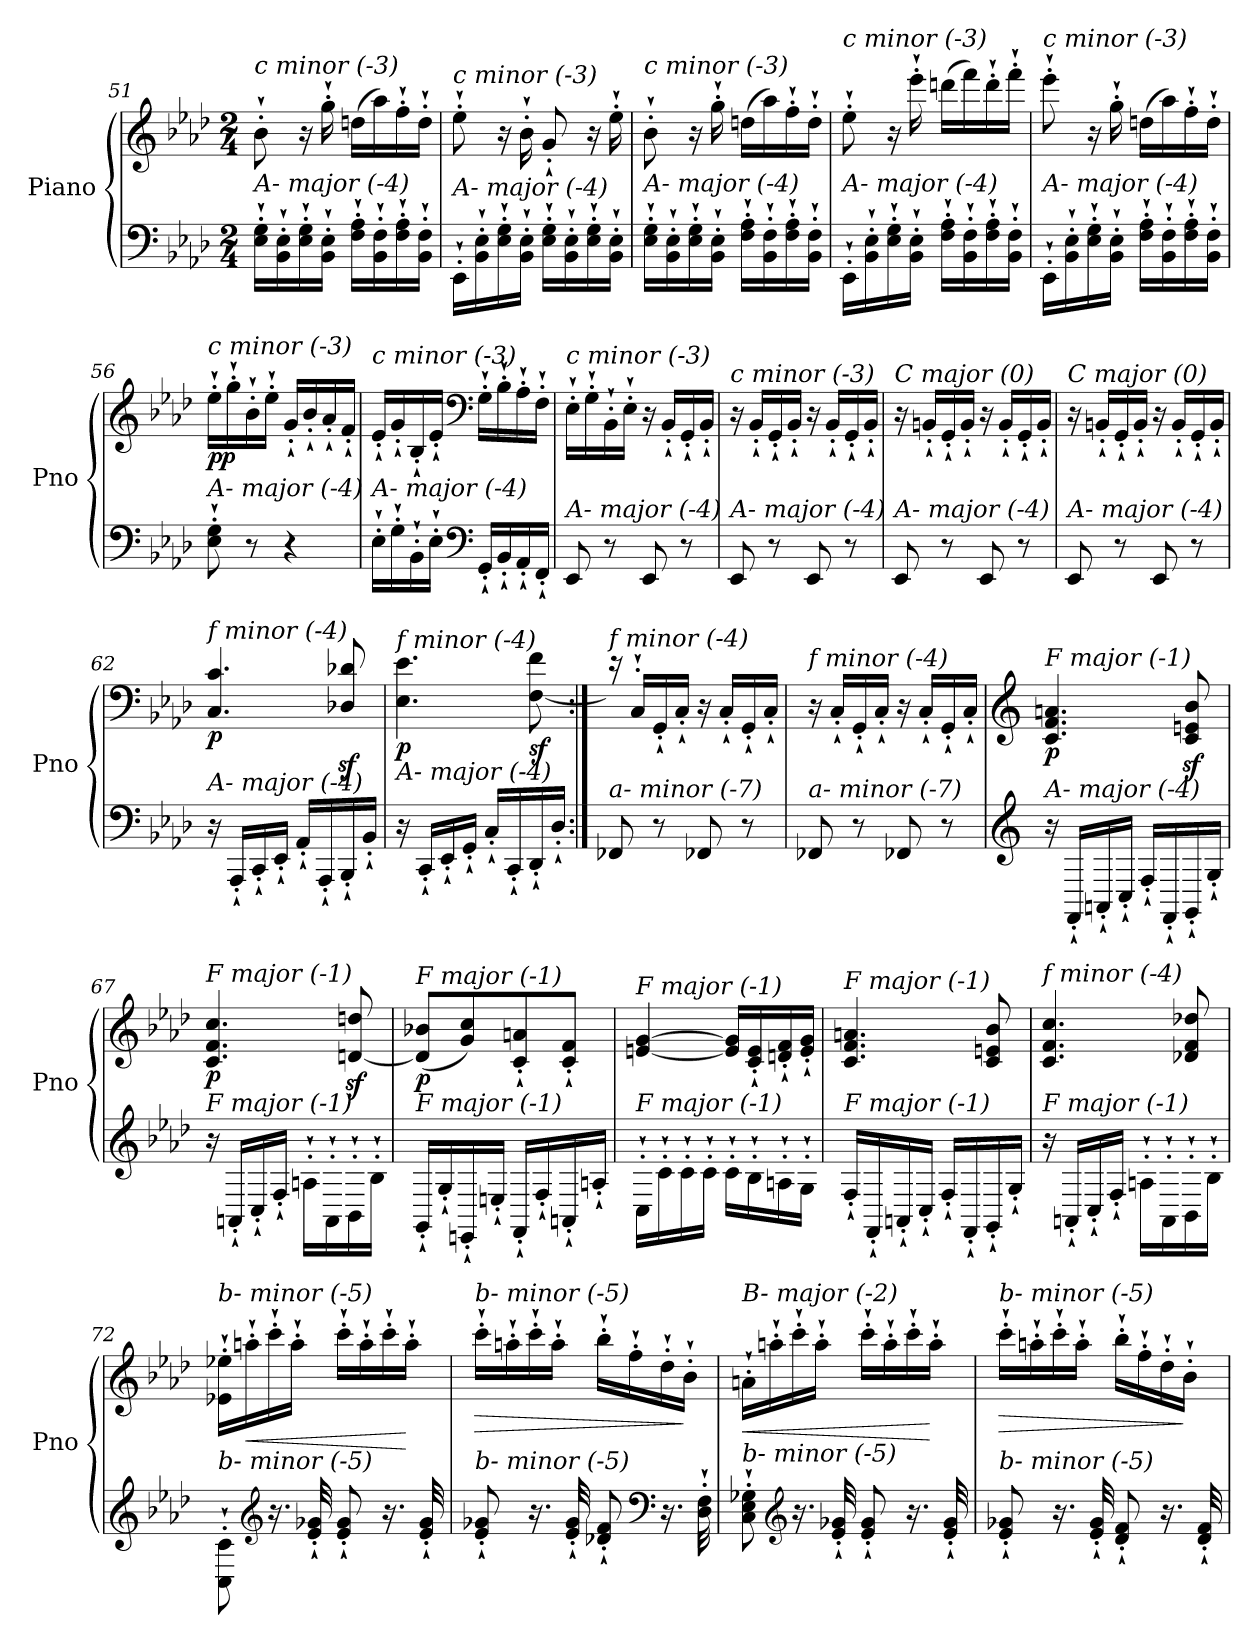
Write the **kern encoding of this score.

**kern	**kern	**dynam
*part1	*part1	*part1
*staff2	*staff1	*staff1/2
*I"Piano	*	*
*I'Pno	*	*
!!LO:LB:g=z
*clefF4	*clefG2	*
*k[b-e-a-d-]	*k[b-e-a-d-]	*
*M2/4	*M2/4	*
=51	=51	=51
!	!LO:TX:i:t=c minor (-3)	!
!LO:TX:i:t=A- major (-4)	!	!
16E-\`' 16G\`'LL	8b-`'\	.
16BB-\`' 16E-\`'	.	.
16E-\`' 16G\`'	16r	.
16BB-\`' 16E-\`'JJ	16gg`'\	.
16F\`' 16A-\`'LL	(16ddn\LL	.
16BB-\`' 16F\`'	16aa-\)	.
16F\`' 16A-\`'	16ff`'\	.
16BB-\`' 16F\`'JJ	16dd`'\JJ	.
=52	=52	=52
!	!LO:TX:i:t=c minor (-3)	!
!LO:TX:i:t=A- major (-4)	!	!
!	!	!LO:DY:b
16EE-`'\LL	8ee-`'\	other-dynamics
16BB-\`' 16E-\`'	.	.
16E-\`' 16G\`'	16r	.
16BB-\`' 16E-\`'JJ	16b-`'\	.
16E-\`' 16G\`'LL	8g`'/	.
16BB-\`' 16E-\`'	.	.
16E-\`' 16G\`'	16r	.
16BB-\`' 16E-\`'JJ	16ee-`'\	.
=53	=53	=53
!	!LO:TX:i:t=c minor (-3)	!
!LO:TX:i:t=A- major (-4)	!	!
16E-\`' 16G\`'LL	8b-`'\	.
16BB-\`' 16E-\`'	.	.
16E-\`' 16G\`'	16r	.
16BB-\`' 16E-\`'JJ	16gg`'\	.
16F\`' 16A-\`'LL	(16ddn\LL	.
16BB-\`' 16F\`'	16aa-\)	.
16F\`' 16A-\`'	16ff`'\	.
16BB-\`' 16F\`'JJ	16dd`'\JJ	.
=54	=54	=54
!	!LO:TX:i:t=c minor (-3)	!
!LO:TX:i:t=A- major (-4)	!	!
16EE-`'\LL	8ee-`'\	.
16BB-\`' 16E-\`'	.	.
16E-\`' 16G\`'	16r	.
16BB-\`' 16E-\`'JJ	16eee-`'\	.
16F\`' 16A-\`'LL	(16dddn\LL	.
16BB-\`' 16F\`'	16fff\)	.
16F\`' 16A-\`'	16ddd`'\	.
16BB-\`' 16F\`'JJ	16fff`'\JJ	.
=55	=55	=55
!	!LO:TX:i:t=c minor (-3)	!
!LO:TX:i:t=A- major (-4)	!	!
16EE-`'\LL	8eee-`'\	.
16BB-\`' 16E-\`'	.	.
16E-\`' 16G\`'	16r	.
16BB-\`' 16E-\`'JJ	16gg`'\	.
16F\`' 16A-\`'LL	(16ddn\LL	.
16BB-\`' 16F\`'	16aa-\)	.
16F\`' 16A-\`'	16ff`'\	.
16BB-\`' 16F\`'JJ	16dd`'\JJ	.
!!LO:LB:g=z
=56	=56	=56
!	!LO:TX:i:t=c minor (-3)	!
!LO:TX:i:t=A- major (-4)	!	!
!	!	!LO:DY:b
8E-\`' 8G\`'	16ee-`'\LL	pp
.	16gg`'\	.
8r	16b-`'\	.
.	16ee-`'\JJ	.
4r	16g`'/LL	.
.	16b-`'/	.
.	16a-`'/	.
.	16f`'/JJ	.
=57	=57	=57
!	!LO:TX:i:t=c minor (-3)	!
!LO:TX:i:t=A- major (-4)	!	!
16E-`'\LL	16e-`'/LL	.
16G`'\	16g`'/	.
16BB-`'\	16B-`'/	.
16E-`'\JJ	16e-`'/JJ	.
*clefF4	*clefF4	*
16GG`'/LL	16G`'\LL	.
16BB-`'/	16B-`'\	.
16AA-`'/	16A-`'\	.
16FF`'/JJ	16F`'\JJ	.
=58	=58	=58
!	!LO:TX:i:t=c minor (-3)	!
!LO:TX:i:t=A- major (-4)	!	!
8EE-/	16E-`'\LL	.
.	16G`'\	.
8r	16BB-`'\	.
.	16E-`'\JJ	.
8EE-/	16r	.
.	16BB-`'/LL	.
8r	16GG`'/	.
.	16BB-`'/JJ	.
=59	=59	=59
!	!LO:TX:i:t=c minor (-3)	!
!LO:TX:i:t=A- major (-4)	!	!
8EE-/	16r	.
.	16BB-`'/LL	.
8r	16GG`'/	.
.	16BB-`'/JJ	.
8EE-/	16r	.
.	16BB-`'/LL	.
8r	16GG`'/	.
.	16BB-`'/JJ	.
=60	=60	=60
!	!LO:TX:i:t=C major (0)	!
!LO:TX:i:t=A- major (-4)	!	!
!	!	!LO:DY:b
8EE-/	16r	other-dynamics
.	16BBn`'/LL	.
8r	16GG`'/	.
.	16BB`'/JJ	.
8EE-/	16r	.
.	16BB`'/LL	.
8r	16GG`'/	.
.	16BB`'/JJ	.
!!LO:LB:g=z
=61	=61	=61
!	!LO:TX:i:t=C major (0)	!
!LO:TX:i:t=A- major (-4)	!	!
8EE-/	16r	.
.	16BBn`'/LL	.
8r	16GG`'/	.
.	16BB`'/JJ	.
8EE-/	16r	.
.	16BB`'/LL	.
8r	16GG`'/	.
.	16BB`'/JJ	.
=62	=62	=62
!	!LO:TX:i:t=f minor (-4)	!
!LO:TX:i:t=A- major (-4)	!	!
!	!	!LO:DY:b
16r	4.C/ 4.c/	p
16AAA-`'/LL	.	.
16CC`'/	.	.
16EE-`'/JJ	.	.
16AA-`'/LL	.	.
16AAA-`'/	.	.
16BBB-`'/	8D-X/z< 8d-X/z<	.
16BB-`'/JJ	.	.
=63	=63	=63
*^	*^	*
!	!	!LO:TX:i:t=f minor (-4)	!	!
!LO:TX:i:t=A- major (-4)	!	!	!	!
!	!	!	!	!LO:DY:b
4.ryy	16r	4.E-\ 4.e-\	4.ryy	p
.	16CC`'/LL	.	.	.
.	16EE-`'/	.	.	.
.	16GG`'/JJ	.	.	.
.	16C`'/LL	.	.	.
.	16CC`'/	.	.	.
!	!	!	!	!LO:DY:b
8ryy	16DD-`'/	8ryy	[8F\ 8f\	sf
.	16D-`'/JJ	.	.	.
=64:|!	=64:|!	=64:|!	=64:|!	=64:|!
!	!	!LO:TX:i:t=f minor (-4)	!	!
!LO:TX:i:t=a- minor (-7)	!	!	!	!
!	!	!	!	!LO:DY:b
8ryy	8FF-Xi/	16r	8Fyy]	other-dynamics
.	.	16C`'/LL	.	.
4.ryy	8r	16GG`'/	4.ryy	.
.	.	16C`'/JJ	.	.
.	8FF-Xi/	16r	.	.
.	.	16C`'/LL	.	.
.	8r	16GG`'/	.	.
.	.	16C`'/JJ	.	.
*v	*v	*	*	*
*	*v	*v	*
=65	=65	=65
!	!LO:TX:i:t=f minor (-4)	!
!LO:TX:i:t=a- minor (-7)	!	!
8FF-Xi/	16r	.
.	16C`'/LL	.
8r	16GG`'/	.
.	16C`'/JJ	.
8FF-Xi/	16r	.
.	16C`'/LL	.
8r	16GG`'/	.
.	16C`'/JJ	.
!!LO:PB:g=z
=66	=66	=66
*clefG2	*clefG2	*
!	!LO:TX:i:t=F major (-1)	!
!LO:TX:i:t=A- major (-4)	!	!
!	!	!LO:DY:b
16r	4.c/ 4.f/ 4.an/	p
16FF`'/LL	.	.
16AAn`'/	.	.
16C`'/JJ	.	.
16F`'/LL	.	.
16FF`'/	.	.
16GG`'/	8c/z> 8en/z> 8b-/z>	.
16G`'/JJ	.	.
=67	=67	=67
!	!LO:TX:i:t=F major (-1)	!
!LO:TX:i:t=F major (-1)	!	!
!	!	!LO:DY:b
16r	4.c/ 4.f/ 4.cc/	p
16AAn`'/LL	.	.
16C`'/	.	.
16F`'/JJ	.	.
16An`'\LL	.	.
16AA`'\	.	.
16BB-`'\	[8dn/z> 8ddn/z>	.
16B-`'\JJ	.	.
=68	=68	=68
!	!LO:TX:i:t=F major (-1)	!
!LO:TX:i:t=F major (-1)	!	!
!	!	!LO:DY:b
16GG`'/LL	(8d/] 8b-Xi/L	p
16G`'/	.	.
16EEn`'/	8g/ 8cc/)	.
16En`'/JJ	.	.
16FF`'/LL	8c/`' 8an/`'	.
16F`'/	.	.
16AAn`'/	8c/`' 8f/`'J	.
16An`'/JJ	.	.
=69	=69	=69
!	!LO:TX:i:t=F major (-1)	!
!LO:TX:i:t=F major (-1)	!	!
16C`'\LL	[4en/ [4g/	.
16c`'\	.	.
16c`'\	.	.
16c`'\JJ	.	.
16c`'\LL	16e/] 16g/]LL	.
16B-`'\	16c/`' 16e/`'	.
16An`'\	16dn/`' 16f/`'	.
16G`'\JJ	16e/`' 16g/`'JJ	.
=70	=70	=70
!	!LO:TX:i:t=F major (-1)	!
!LO:TX:i:t=F major (-1)	!	!
16F`'/LL	4.c/ 4.f/ 4.an/	.
16FF`'/	.	.
16AAn`'/	.	.
16C`'/JJ	.	.
16F`'/LL	.	.
16FF`'/	.	.
16GG`'/	8c/ 8en/ 8b-/	.
16G`'/JJ	.	.
!!LO:LB:g=z
=71	=71	=71
!	!LO:TX:i:t=f minor (-4)	!
!LO:TX:i:t=F major (-1)	!	!
16r	4.c/ 4.f/ 4.cc/	.
16AAn`'/LL	.	.
16C`'/	.	.
16F`'/JJ	.	.
16An`'\LL	.	.
16AA`'\	.	.
16BB-`'\	8d-X/ 8f/ 8dd-X/	.
16B-`'\JJ	.	.
=72	=72	=72
!	!LO:TX:i:t=b- minor (-5)	!
!LO:TX:i:t=b- minor (-5)	!	!
8C\`' 8c\`'	16e-X\`' 16ee-X\`'LL	.
!	!	!LO:HP:b
.	16aan`'\	<
*clefG2	*	*
16.r	16ccc`'\	.
.	16aa`'\JJ	.
32e-/`' 32g-X/`'	.	.
8e-/`' 8g-/`'	16ccc`'\LL	.
.	16aa`'\	.
16.r	16ccc`'\	.
.	16aa`'\JJ	[
32e-/`' 32g-/`'	.	.
=73	=73	=73
!	!LO:TX:i:t=b- minor (-5)	!
!LO:TX:i:t=b- minor (-5)	!	!
!	!	!LO:HP:b
8e-/`' 8g-X/`'	16ccc`'\LL	>
.	16aan`'\	.
16.r	16ccc`'\	.
.	16aa`'\JJ	.
32e-/`' 32g-/`'	.	.
8d-X/`' 8f/`'	16bb-`'\LL	.
.	16ff`'\	.
*clefF4	*	*
16.r	16dd-`'\	.
.	16b-`'\JJ	]
32D-\`' 32F\`'	.	.
=74	=74	=74
!	!LO:TX:i:t=B- major (-2)	!
!LO:TX:i:t=b- minor (-5)	!	!
!	!	!LO:HP:b
8C\`' 8E-\`' 8G-X\`'	16an`'\LL	<
.	16aan`'\	.
*clefG2	*	*
16.r	16ccc`'\	.
.	16aa`'\JJ	.
32e-/`' 32g-X/`'	.	.
8e-/`' 8g-/`'	16ccc`'\LL	.
.	16aa`'\	.
16.r	16ccc`'\	.
.	16aa`'\JJ	[
32e-/`' 32g-/`'	.	.
!!LO:LB:g=z
=75	=75	=75
!	!LO:TX:i:t=b- minor (-5)	!
!LO:TX:i:t=b- minor (-5)	!	!
!	!	!LO:HP:b
8e-/`' 8g-X/`'	16ccc`'\LL	>
.	16aan`'\	.
16.r	16ccc`'\	.
.	16aa`'\JJ	.
32e-/`' 32g-/`'	.	.
8d-/`' 8f/`'	16bb-`'\LL	.
.	16ff`'\	.
16.r	16dd-`'\	.
.	16b-`'\JJ	]
32d-/`' 32f/`'	.	.
=	=	=
*-	*-	*-
